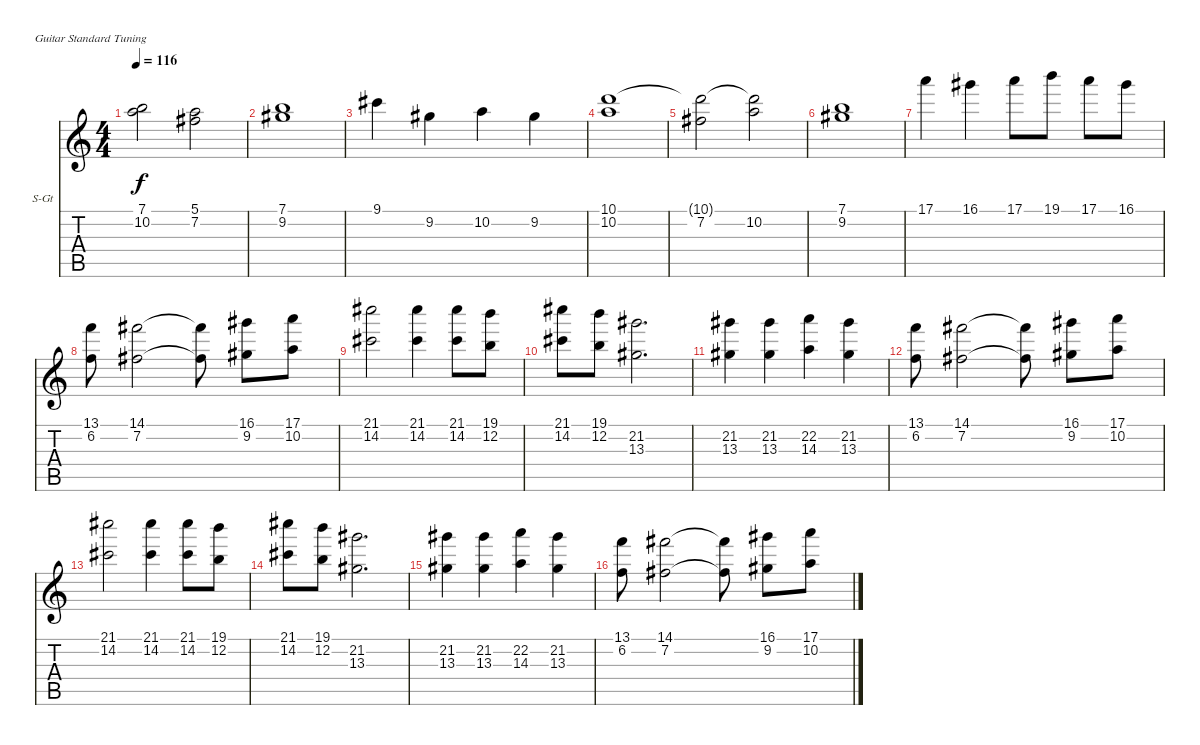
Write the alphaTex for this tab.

\bracketExtendMode nobrackets
\firstSystemTrackNameOrientation horizontal
\otherSystemsTrackNameOrientation horizontal
\track ("Keyboard and High strings" "S-Gt") {instrument stringensemble1}
\staff {score tabs}
\tuning (E4 B3 G3 D3 A2 E2)
\displaytranspose 12
\ts (4 4)
\tempo 116
\clef g2
\ks c
(7.1{t} 10.2{t}).2{dy f} (5.1 7.2).2 |
(7.1 9.2).1 |
9.1.4 9.2.4 10.2.4 9.2.4 |
(10.1 10.2).1 |
(10.1{t} 7.2).2 (10.1{t} 10.2).2 |
(7.1 9.2).1 |
17.1.4 16.1.4 17.1.8 19.1.8 17.1.8 16.1.8 |
(13.1 6.2).8 (14.1 7.2).2 (14.1{t} 7.2{t}).8 (16.1 9.2).8 (17.1 10.2).8 |
(21.1 14.2).2 (21.1 14.2).4 (21.1 14.2).8 (19.1 12.2).8 |
(21.1 14.2).8 (19.1 12.2).8 (21.2 13.3).2{d} |
(21.2 13.3).4 (21.2 13.3).4 (22.2 14.3).4 (21.2 13.3).4 |
(13.1 6.2).8 (14.1 7.2).2 (14.1{t} 7.2{t}).8 (16.1 9.2).8 (17.1 10.2).8 |
(21.1 14.2).2 (21.1 14.2).4 (21.1 14.2).8 (19.1 12.2).8 |
(21.1 14.2).8 (19.1 12.2).8 (21.2 13.3).2{d} |
(21.2 13.3).4 (21.2 13.3).4 (22.2 14.3).4 (21.2 13.3).4 |
(13.1 6.2).8 (14.1 7.2).2 (14.1{t} 7.2{t}).8 (16.1 9.2).8 (17.1 10.2).8
